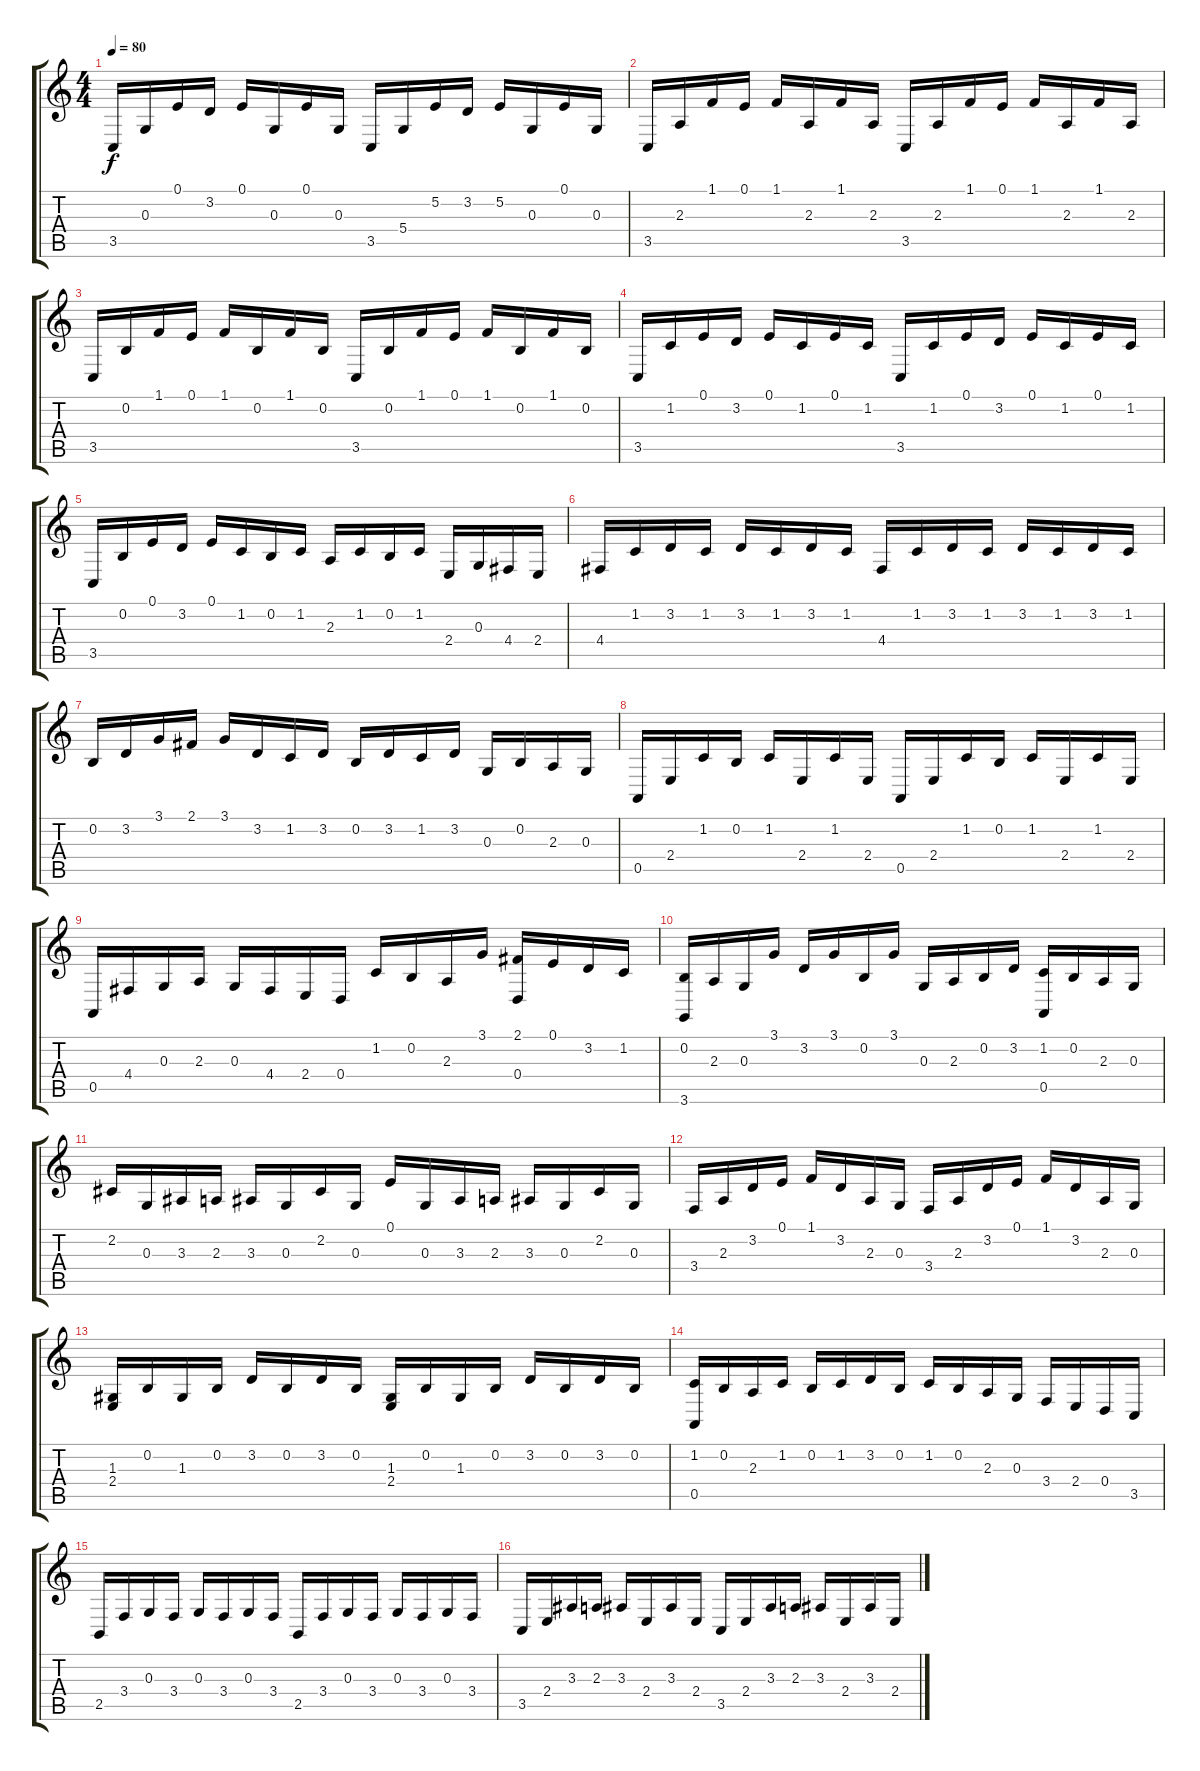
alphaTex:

\track "" {instrument cello}
\staff {score tabs}
\tuning (E4 B3 G3 D3 A2 E2) {hide}
\ts (4 4)
\tempo 80
\clef g2
\ks c
3.5.16{dy f instrument cello} 0.3.16 0.1.16 3.2.16 0.1.16 0.3.16 0.1.16 0.3.16 3.5.16 5.4.16 5.2.16 3.2.16 5.2.16 0.3.16 0.1.16 0.3.16 |
3.5.16 2.3.16 1.1.16 0.1.16 1.1.16 2.3.16 1.1.16 2.3.16 3.5.16 2.3.16 1.1.16 0.1.16 1.1.16 2.3.16 1.1.16 2.3.16 |
3.5.16 0.2.16 1.1.16 0.1.16 1.1.16 0.2.16 1.1.16 0.2.16 3.5.16 0.2.16 1.1.16 0.1.16 1.1.16 0.2.16 1.1.16 0.2.16 |
3.5.16 1.2.16 0.1.16 3.2.16 0.1.16 1.2.16 0.1.16 1.2.16 3.5.16 1.2.16 0.1.16 3.2.16 0.1.16 1.2.16 0.1.16 1.2.16 |
3.5.16 0.2.16 0.1.16 3.2.16 0.1.16 1.2.16 0.2.16 1.2.16 2.3.16 1.2.16 0.2.16 1.2.16 2.4.16 0.3.16 4.4.16 2.4.16 |
4.4.16 1.2.16 3.2.16 1.2.16 3.2.16 1.2.16 3.2.16 1.2.16 4.4.16 1.2.16 3.2.16 1.2.16 3.2.16 1.2.16 3.2.16 1.2.16 |
0.2.16 3.2.16 3.1.16 2.1.16 3.1.16 3.2.16 1.2.16 3.2.16 0.2.16 3.2.16 1.2.16 3.2.16 0.3.16 0.2.16 2.3.16 0.3.16 |
0.5.16 2.4.16 1.2.16 0.2.16 1.2.16 2.4.16 1.2.16 2.4.16 0.5.16 2.4.16 1.2.16 0.2.16 1.2.16 2.4.16 1.2.16 2.4.16 |
0.5.16 4.4.16 0.3.16 2.3.16 0.3.16 4.4.16 2.4.16 0.4.16 1.2.16 0.2.16 2.3.16 3.1.16 (2.1 0.4).16 0.1.16 3.2.16 1.2.16 |
(0.2 3.6).16 2.3.16 0.3.16 3.1.16 3.2.16 3.1.16 0.2.16 3.1.16 0.3.16 2.3.16 0.2.16 3.2.16 (1.2 0.5).16 0.2.16 2.3.16 0.3.16 |
2.2.16 0.3.16 3.3.16 2.3.16 3.3.16 0.3.16 2.2.16 0.3.16 0.1.16 0.3.16 3.3.16 2.3.16 3.3.16 0.3.16 2.2.16 0.3.16 |
3.4.16 2.3.16 3.2.16 0.1.16 1.1.16 3.2.16 2.3.16 0.3.16 3.4.16 2.3.16 3.2.16 0.1.16 1.1.16 3.2.16 2.3.16 0.3.16 |
(1.3 2.4).16 0.2.16 1.3.16 0.2.16 3.2.16 0.2.16 3.2.16 0.2.16 (1.3 2.4).16 0.2.16 1.3.16 0.2.16 3.2.16 0.2.16 3.2.16 0.2.16 |
(1.2 0.5).16 0.2.16 2.3.16 1.2.16 0.2.16 1.2.16 3.2.16 0.2.16 1.2.16 0.2.16 2.3.16 0.3.16 3.4.16 2.4.16 0.4.16 3.5.16 |
2.5.16 3.4.16 0.3.16 3.4.16 0.3.16 3.4.16 0.3.16 3.4.16 2.5.16 3.4.16 0.3.16 3.4.16 0.3.16 3.4.16 0.3.16 3.4.16 |
3.5.16 2.4.16 3.3.16 2.3.16 3.3.16 2.4.16 3.3.16 2.4.16 3.5.16 2.4.16 3.3.16 2.3.16 3.3.16 2.4.16 3.3.16 2.4.16
